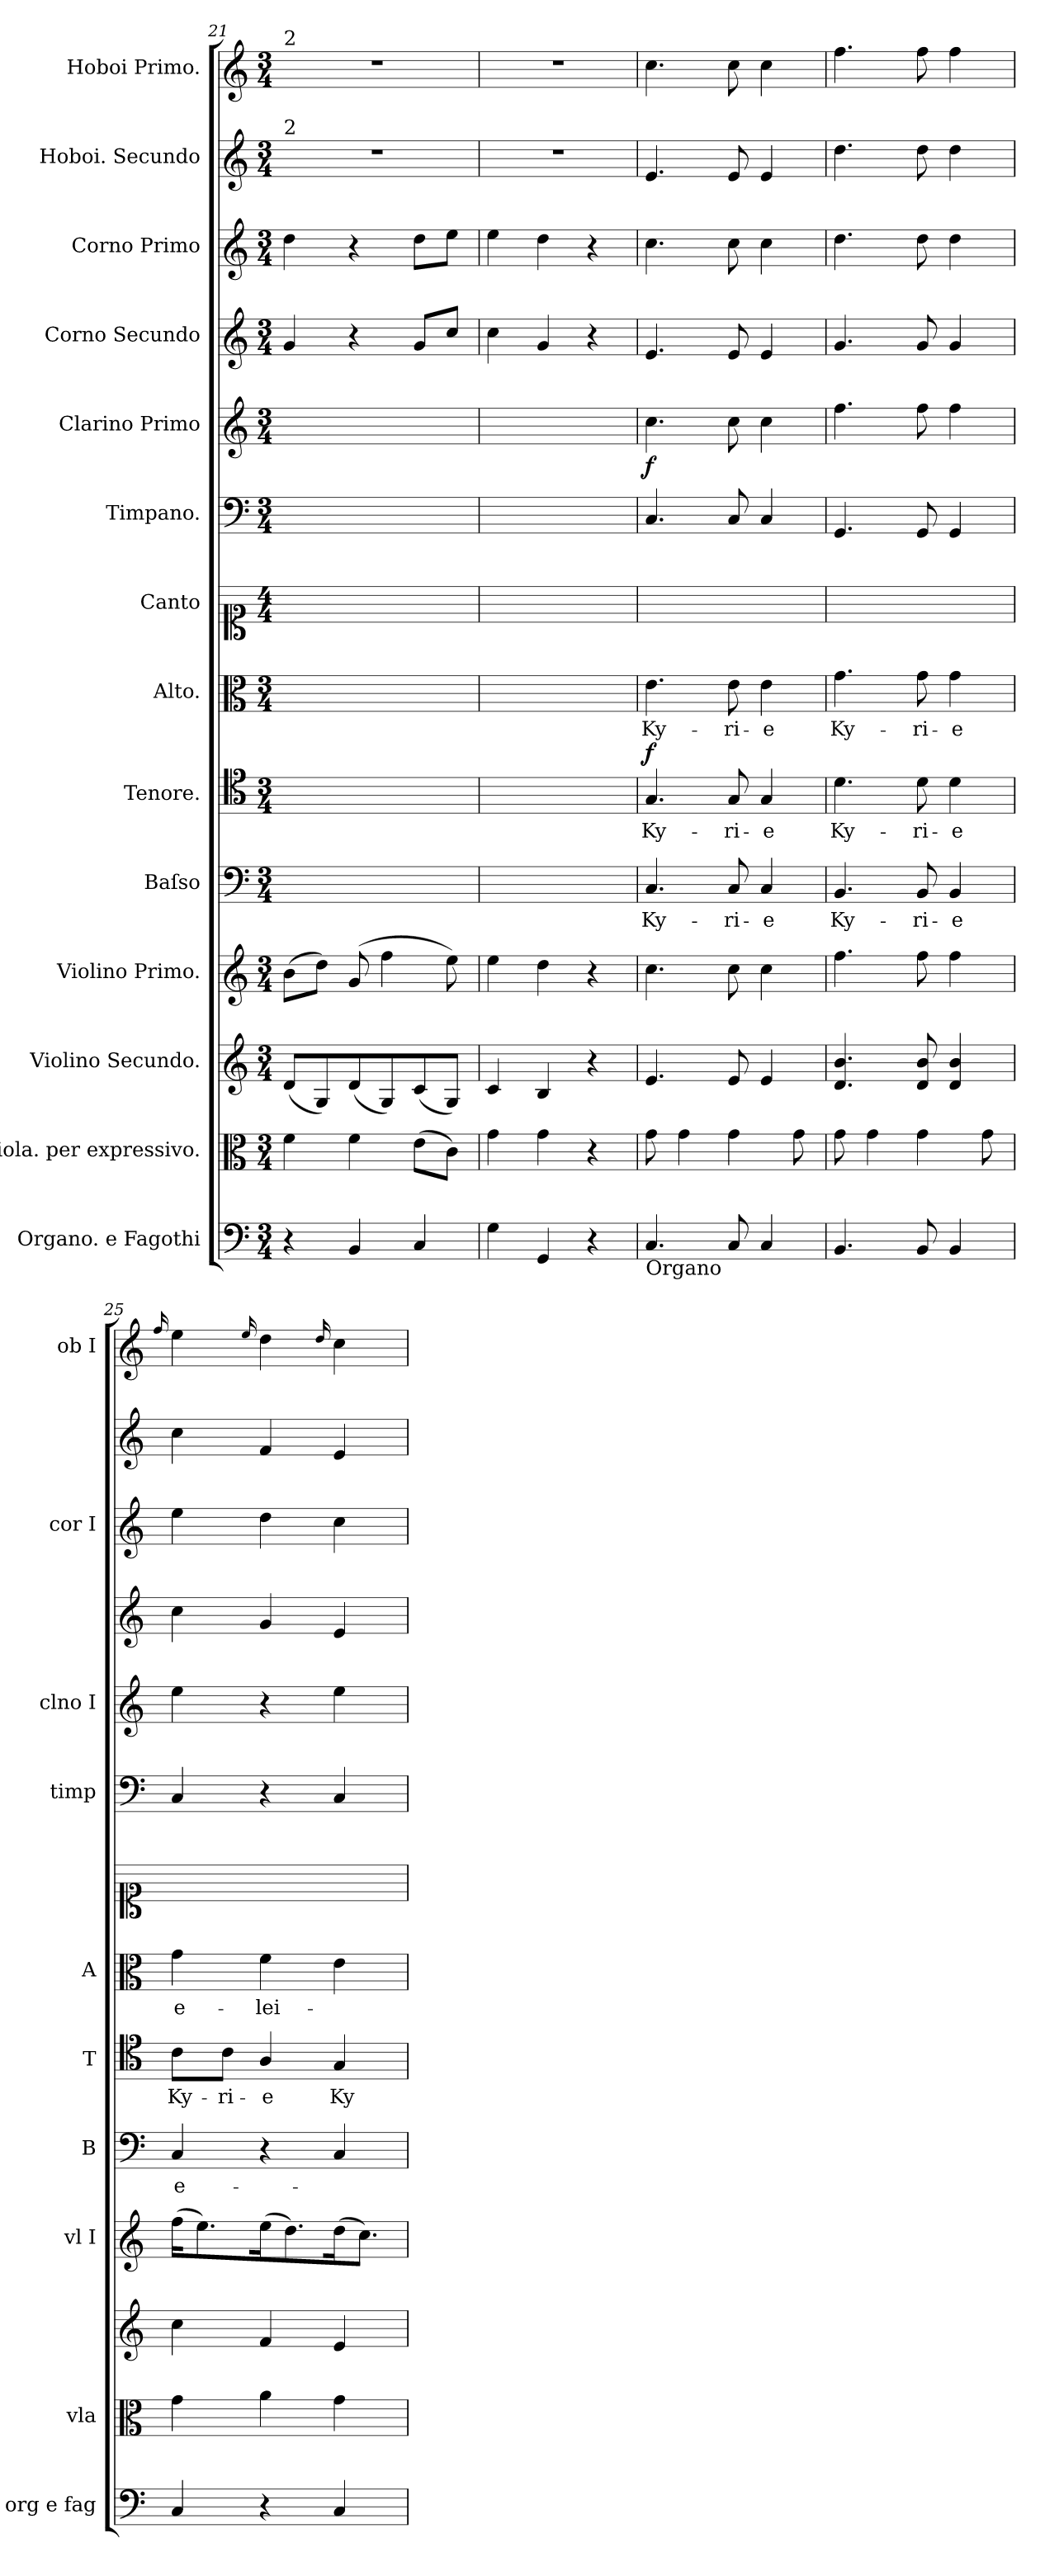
**kern	**dynam	**kern	**dynam	**kern	**dynam	**kern	**dynam	**kern	**text	**kern	**text	**dynam	**kern	**text	**kern	**kern	**kern	**dynam	**kern	**dynam	**kern	**dynam	**kern	**dynam	**kern	**dynam
*part14	*part14	*part13	*part13	*part12	*part12	*part11	*part11	*part10	*part10	*part9	*part9	*part9	*part8	*part8	*part7	*part6	*part5	*part5	*part4	*part4	*part3	*part3	*part2	*part2	*part1	*part1
*staff14	*staff14	*staff13	*staff13	*staff12	*staff12	*staff11	*staff11	*staff10	*staff10	*staff9	*staff9	*staff9	*staff8	*staff8	*staff7	*staff6	*staff5	*staff5	*staff4	*staff4	*staff3	*staff3	*staff2	*staff2	*staff1	*staff1
*I"Organo. e Fagothi	*	*I"Viola. per expressivo.	*	*I"Violino Secundo.	*	*I"Violino Primo.	*	*I"Baſso	*	*I"Tenore.	*	*	*I"Alto.	*	*I"Canto	*I"Timpano.	*I"Clarino Primo	*	*I"Corno Secundo	*	*I"Corno Primo	*	*I"Hoboi. Secundo	*	*I"Hoboi Primo.	*
*I'org e fag	*	*I'vla	*	*	*	*I'vl I	*	*I'B	*	*I'T	*	*	*I'A	*	*	*I'timp	*I'clno I	*	*	*	*I'cor I	*	*	*	*I'ob I	*
*clefF4	*	*clefC3	*	*clefG2	*	*clefG2	*	*clefF4	*	*clefC4	*	*	*clefC3	*	*clefC1	*clefF4	*clefG2	*	*clefG2	*	*clefG2	*	*clefG2	*	*clefG2	*
*k[]	*	*k[]	*	*k[]	*	*k[]	*	*k[]	*	*k[]	*	*	*k[]	*	*k[]	*k[]	*k[]	*	*k[]	*	*k[]	*	*k[]	*	*k[]	*
*C:	*	*C:	*	*C:	*	*C:	*	*C:	*	*C:	*	*	*C:	*	*C:	*C:	*C:	*	*C:	*	*C:	*	*C:	*	*C:	*
*M3/4	*	*M3/4	*	*M3/4	*	*M3/4	*	*M3/4	*	*M3/4	*	*	*M3/4	*	*M4/4	*M3/4	*M3/4	*	*M3/4	*	*M3/4	*	*M3/4	*	*M3/4	*
=21	=21	=21	=21	=21	=21	=21	=21	=21	=21	=21	=21	=21	=21	=21	=21	=21	=21	=21	=21	=21	=21	=21	=21	=21	=21	=21
!	!	!	!	!	!	!	!	!	!	!	!	!	!	!	!	!	!	!	!	!	!	!	!	!	!LO:TX:a:t=2	!
!	!	!	!	!	!	!	!	!	!	!	!	!	!	!	!	!	!	!	!	!	!	!	!LO:TX:a:t=2	!	!	!
!	!	!	!	!	!	!	!	!	!	!	!	!	!	!	!	!	!	!	!	!LO:DY:b	!	!LO:DY:b	!	!	!	!
4r	.	4f\	.	(8d/L	.	(8b\L	.	2.ryy	.	2.ryy	.	.	2.ryy	.	2.ryy	2.ryy	2.ryy	.	4g/	pia	4dd\	pia	2.r	.	2.r	.
.	.	.	.	8G/)	.	8dd\J)	.	.	.	.	.	.	.	.	.	.	.	.	.	.	.	.	.	.	.	.
4BB/	.	4f\	.	(8d/	.	(8g/	.	.	.	.	.	.	.	.	.	.	.	.	4r	.	4r	.	.	.	.	.
.	.	.	.	8G/)	.	4ff\	.	.	.	.	.	.	.	.	.	.	.	.	.	.	.	.	.	.	.	.
4C/	.	(8e\L	.	(8c/	.	.	.	.	.	.	.	.	.	.	.	.	.	.	8g/L	.	8dd\L	.	.	.	.	.
.	.	8c\J)	.	8G/J)	.	8ee\)	.	.	.	.	.	.	.	.	.	.	.	.	8cc\J	.	8ee\J	.	.	.	.	.
=22	=22	=22	=22	=22	=22	=22	=22	=22	=22	=22	=22	=22	=22	=22	=22	=22	=22	=22	=22	=22	=22	=22	=22	=22	=22	=22
4G\	.	4g\	.	4c/	.	4ee\	.	2.ryy	.	2.ryy	.	.	2.ryy	.	2.ryy	2.ryy	2.ryy	.	4cc\	.	4ee\	.	2.r	.	2.r	.
4GG/	.	4g\	.	4B/	.	4dd\	.	.	.	.	.	.	.	.	.	.	.	.	4g/	.	4dd\	.	.	.	.	.
4r	.	4r	.	4r	.	4r	.	.	.	.	.	.	.	.	.	.	.	.	4r	.	4r	.	.	.	.	.
=23	=23	=23	=23	=23	=23	=23	=23	=23	=23	=23	=23	=23	=23	=23	=23	=23	=23	=23	=23	=23	=23	=23	=23	=23	=23	=23
!LO:TX:b:t=Organo	!	!	!	!	!	!	!	!	!	!	!	!	!	!	!	!	!	!	!	!	!	!	!	!	!	!
!	!LO:DY:b	!	!LO:DY:b	!	!LO:DY:b	!	!LO:DY:b	!	!	!	!	!LO:DY:a	!	!	!	!	!	!	!	!LO:DY:b	!	!LO:DY:b	!	!LO:DY:b	!	!LO:DY:b
4.C/	for	8g\	forto	4.e/	forto	4.cc\	forto	4.C/	Ky-	4.G/	Ky-	f	4.e\	Ky-	2.ryy	4.C/	4.cc\	f	4.e/	for	4.cc\	forto	4.e/	fort	4.cc\	forto
.	.	4g\	.	.	.	.	.	.	.	.	.	.	.	.	.	.	.	.	.	.	.	.	.	.	.	.
8C/	.	4g\	.	8e/	.	8cc\	.	8C/	-ri-	8G/	-ri-	.	8e\	-ri-	.	8C/	8cc\	.	8e/	.	8cc\	.	8e/	.	8cc\	.
4C/	.	.	.	4e/	.	4cc\	.	4C/	-e	4G/	-e	.	4e\	-e	.	4C/	4cc\	.	4e/	.	4cc\	.	4e/	.	4cc\	.
.	.	8g\	.	.	.	.	.	.	.	.	.	.	.	.	.	.	.	.	.	.	.	.	.	.	.	.
=24	=24	=24	=24	=24	=24	=24	=24	=24	=24	=24	=24	=24	=24	=24	=24	=24	=24	=24	=24	=24	=24	=24	=24	=24	=24	=24
!	!	!	!	!	!	!	!	!	!LO:LY:i	!	!LO:LY:i	!	!	!LO:LY:i	!	!	!	!	!	!	!	!	!	!	!	!
4.BB/	.	8g\	.	4.d/ 4.b/	.	4.ff\	.	4.BB/	Ky-	4.d\	Ky-	.	4.g\	Ky-	2.ryy	4.GG/	4.ff\	.	4.g/	.	4.dd\	.	4.dd\	.	4.ff\	.
.	.	4g\	.	.	.	.	.	.	.	.	.	.	.	.	.	.	.	.	.	.	.	.	.	.	.	.
!	!	!	!	!	!	!	!	!	!LO:LY:i	!	!LO:LY:i	!	!	!LO:LY:i	!	!	!	!	!	!	!	!	!	!	!	!
8BB/	.	4g\	.	8d/ 8b/	.	8ff\	.	8BB/	-ri-	8d\	-ri-	.	8g\	-ri-	.	8GG/	8ff\	.	8g/	.	8dd\	.	8dd\	.	8ff\	.
!	!	!	!	!	!	!	!	!	!LO:LY:i	!	!LO:LY:i	!	!	!LO:LY:i	!	!	!	!	!	!	!	!	!	!	!	!
4BB/	.	.	.	4d/ 4b/	.	4ff\	.	4BB/	-e	4d\	-e	.	4g\	-e	.	4GG/	4ff\	.	4g/	.	4dd\	.	4dd\	.	4ff\	.
.	.	8g\	.	.	.	.	.	.	.	.	.	.	.	.	.	.	.	.	.	.	.	.	.	.	.	.
=25	=25	=25	=25	=25	=25	=25	=25	=25	=25	=25	=25	=25	=25	=25	=25	=25	=25	=25	=25	=25	=25	=25	=25	=25	=25	=25
.	.	.	.	.	.	.	.	.	.	.	.	.	.	.	.	.	.	.	.	.	.	.	.	.	16qqff/	.
!	!	!	!	!	!	!	!	!	!	!	!LO:LY:i	!	!	!	!	!	!	!	!	!	!	!	!	!	!	!
4C/	.	4g\	.	4cc\	.	(16ff\KL	.	4C/	e-	8c\L	Ky-	.	4g\	e-	2.ryy	4C/	4ee\	.	4cc\	.	4ee\	.	4cc\	.	4ee\	.
.	.	.	.	.	.	8.ee\)	.	.	.	.	.	.	.	.	.	.	.	.	.	.	.	.	.	.	.	.
!	!	!	!	!	!	!	!	!	!	!	!LO:LY:i	!	!	!	!	!	!	!	!	!	!	!	!	!	!	!
.	.	.	.	.	.	.	.	.	.	8c\J	-ri-	.	.	.	.	.	.	.	.	.	.	.	.	.	.	.
.	.	.	.	.	.	.	.	.	.	.	.	.	.	.	.	.	.	.	.	.	.	.	.	.	16qqee/	.
!	!	!	!	!	!	!	!	!	!	!	!LO:LY:i	!	!	!	!	!	!	!	!	!	!	!	!	!	!	!
4r	.	4a\	.	4f/	.	(16ee\K	.	4r	.	4A/	-e	.	4f\	-lei-	.	4r	4r	.	4g/	.	4dd\	.	4f/	.	4dd\	.
.	.	.	.	.	.	8.dd\)	.	.	.	.	.	.	.	.	.	.	.	.	.	.	.	.	.	.	.	.
.	.	.	.	.	.	.	.	.	.	.	.	.	.	.	.	.	.	.	.	.	.	.	.	.	16qqdd/	.
!	!	!	!	!	!	!	!	!	!	!	!LO:LY:i	!	!	!	!	!	!	!	!	!	!	!	!	!	!	!
4C/	.	4g\	.	4e/	.	(16dd\K	.	4C/	.	4G/	Ky-	.	4e\	.	.	4C/	4ee\	.	4e/	.	4cc\	.	4e/	.	4cc\	.
.	.	.	.	.	.	8.cc\J)	.	.	.	.	.	.	.	.	.	.	.	.	.	.	.	.	.	.	.	.
=	=	=	=	=	=	=	=	=	=	=	=	=	=	=	=	=	=	=	=	=	=	=	=	=	=	=
*-	*-	*-	*-	*-	*-	*-	*-	*-	*-	*-	*-	*-	*-	*-	*-	*-	*-	*-	*-	*-	*-	*-	*-	*-	*-	*-
